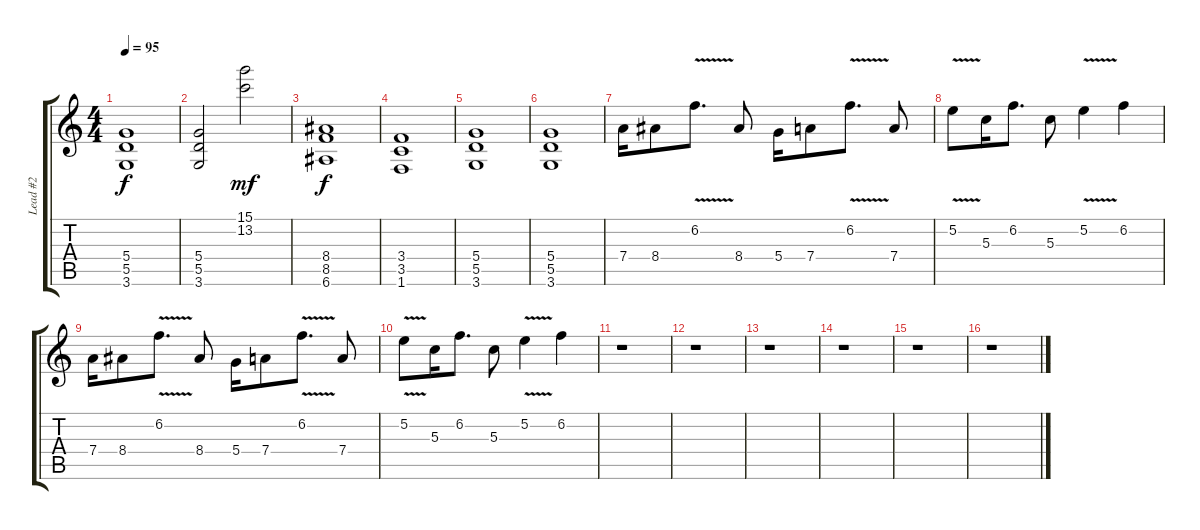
\track ("Lead #2" "Lead #2") {instrument distortionguitar}
\staff {score tabs}
\tuning (E4 B3 G3 D3 A2 E2) {hide}
\ts (4 4)
\tempo 95
\clef g2
\ks c
(5.4 5.5 3.6).1{dy f} |
(5.4 5.5 3.6).2 (15.1 13.2).2{dy mf} |
(8.4 8.5 6.6).1{dy f} |
(3.4 3.5 1.6).1 |
(5.4 5.5 3.6).1 |
(5.4 5.5 3.6).1 |
7.4.16 8.4.8 6.2{v}.8{d} 8.4.8 5.4.16 7.4.8 6.2{v}.8{d} 7.4.8 |
5.2{v}.8 5.3.16 6.2.8{d} 5.3.8 5.2{v}.4 6.2.4 |
7.4.16 8.4.8 6.2{v}.8{d} 8.4.8 5.4.16 7.4.8 6.2{v}.8{d} 7.4.8 |
5.2{v}.8 5.3.16 6.2.8{d} 5.3.8 5.2{v}.4 6.2.4 |
r.1 |
r.1 |
r.1 |
r.1 |
r.1 |
r.1
